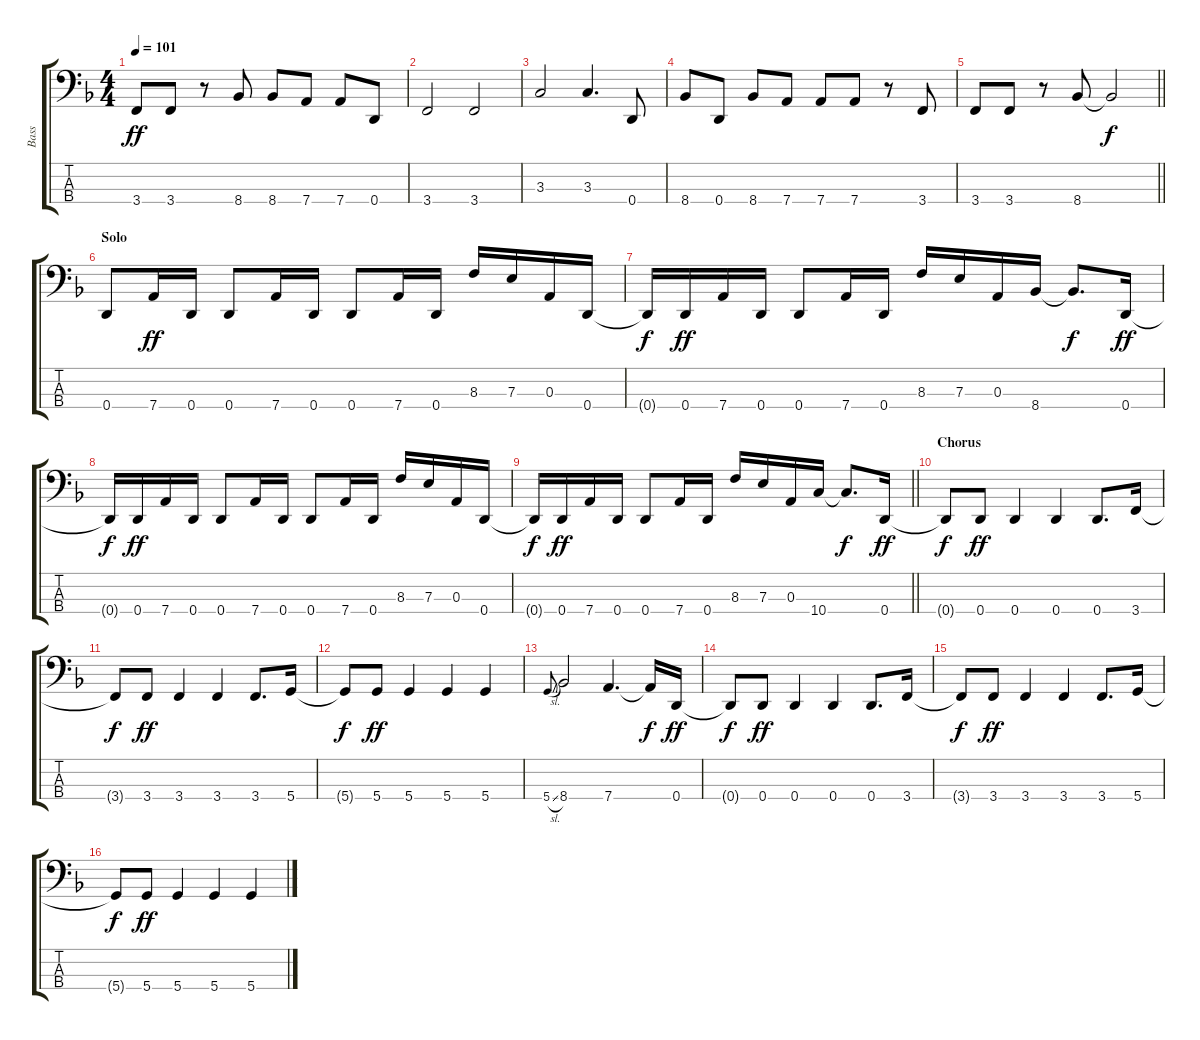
\track ("Bass" "Bass") {instrument electricbasspick}
\staff {score tabs}
\tuning (G2 D2 A1 D1) {hide}
\ts (4 4)
\tempo 101
\clef f4
\ks dminor
3.4.8{dy ff} 3.4.8 r.8 8.4.8 8.4.8 7.4.8 7.4.8 0.4.8 |
3.4.2 3.4.2 |
3.3.2 3.3.4{d} 0.4.8 |
8.4.8 0.4.8 8.4.8 7.4.8 7.4.8 7.4.8 r.8 3.4.8 |
\barLineRight lightlight
3.4.8 3.4.8 r.8 8.4.8 8.4{t}.2{dy f} |
\section ("" "Solo")
0.4.8 7.4.16{dy ff} 0.4.16 0.4.8 7.4.16 0.4.16 0.4.8 7.4.16 0.4.16 8.3.16 7.3.16 0.3.16 0.4.16 |
0.4{t}.16{dy f} 0.4.16{dy ff} 7.4.16 0.4.16 0.4.8 7.4.16 0.4.16 8.3.16 7.3.16 0.3.16 8.4.16 8.4{t}.8{d dy f} 0.4.16{dy ff} |
0.4{t}.16{dy f} 0.4.16{dy ff} 7.4.16 0.4.16 0.4.8 7.4.16 0.4.16 0.4.8 7.4.16 0.4.16 8.3.16 7.3.16 0.3.16 0.4.16 |
\barLineRight lightlight
0.4{t}.16{dy f} 0.4.16{dy ff} 7.4.16 0.4.16 0.4.8 7.4.16 0.4.16 8.3.16 7.3.16 0.3.16 10.4.16 10.4{t}.8{d dy f} 0.4.16{dy ff} |
\section ("" "Chorus")
0.4{t}.8{dy f} 0.4.8{dy ff} 0.4.4 0.4.4 0.4.8{d} 3.4.16 |
3.4{t}.8{dy f} 3.4.8{dy ff} 3.4.4 3.4.4 3.4.8{d} 5.4.16 |
5.4{t}.8{dy f} 5.4.8{dy ff} 5.4.4 5.4.4 5.4.4 |
5.4{sl}.8{gr onbeat} 8.4.2 7.4.4{d} 7.4{t}.16{dy f} 0.4.16{dy ff} |
0.4{t}.8{dy f} 0.4.8{dy ff} 0.4.4 0.4.4 0.4.8{d} 3.4.16 |
3.4{t}.8{dy f} 3.4.8{dy ff} 3.4.4 3.4.4 3.4.8{d} 5.4.16 |
5.4{t}.8{dy f} 5.4.8{dy ff} 5.4.4 5.4.4 5.4.4
